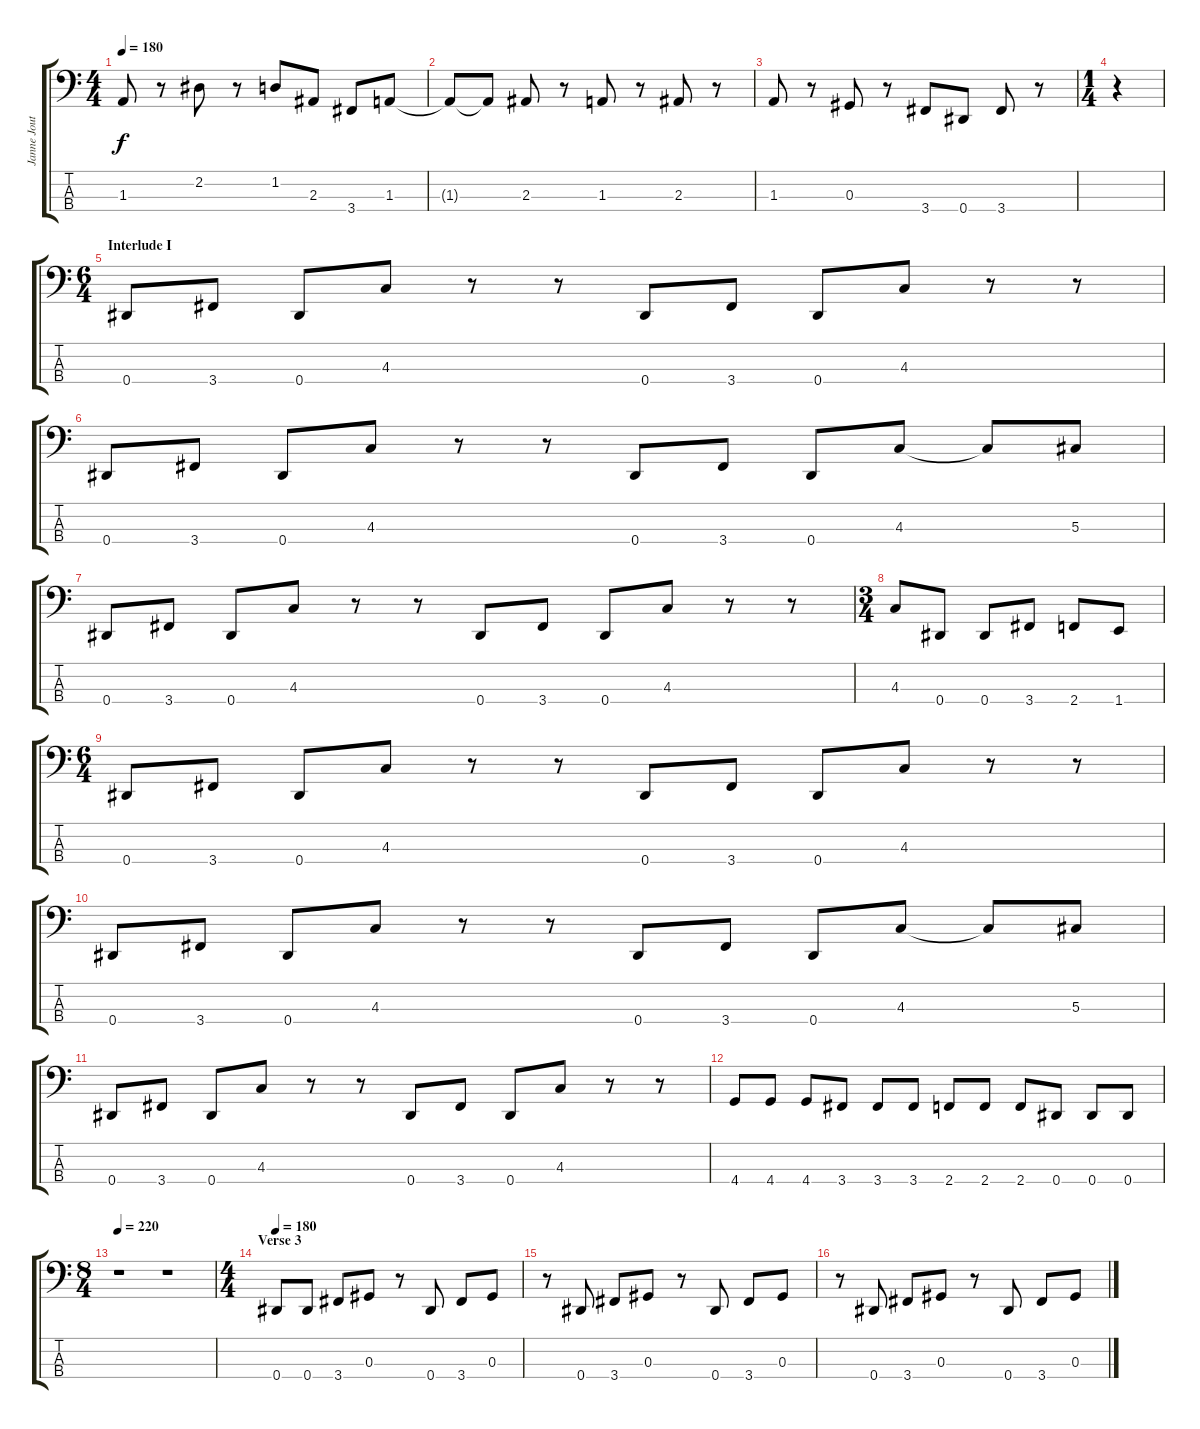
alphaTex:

\track ("Janne Joutsenniemi" "Janne Jout") {instrument electricbasspick}
\staff {score tabs}
\tuning (Gb2 Db2 Ab1 Eb1) {hide}
\ts (4 4)
\tempo 180
\clef f4
\ks c
1.3.8{dy f} r.8 2.2.8 r.8 1.2.8 2.3.8 3.4.8 1.3.8 |
1.3{t}.8 1.3{t}.8 2.3.8 r.8 1.3.8 r.8 2.3.8 r.8 |
1.3.8 r.8 0.3.8 r.8 3.4.8 0.4.8 3.4.8 r.8 |
\ts (1 4)
r.4 |
\ts (6 4)
\section ("" "Interlude I")
0.4.8 3.4.8 0.4.8 4.3.8 r.8 r.8 0.4.8 3.4.8 0.4.8 4.3.8 r.8 r.8 |
0.4.8 3.4.8 0.4.8 4.3.8 r.8 r.8 0.4.8 3.4.8 0.4.8 4.3.8 4.3{t}.8 5.3.8 |
0.4.8 3.4.8 0.4.8 4.3.8 r.8 r.8 0.4.8 3.4.8 0.4.8 4.3.8 r.8 r.8 |
\ts (3 4)
4.3.8 0.4.8 0.4.8 3.4.8 2.4.8 1.4.8 |
\ts (6 4)
0.4.8 3.4.8 0.4.8 4.3.8 r.8 r.8 0.4.8 3.4.8 0.4.8 4.3.8 r.8 r.8 |
0.4.8 3.4.8 0.4.8 4.3.8 r.8 r.8 0.4.8 3.4.8 0.4.8 4.3.8 4.3{t}.8 5.3.8 |
0.4.8 3.4.8 0.4.8 4.3.8 r.8 r.8 0.4.8 3.4.8 0.4.8 4.3.8 r.8 r.8 |
4.4.8 4.4.8 4.4.8 3.4.8 3.4.8 3.4.8 2.4.8 2.4.8 2.4.8 0.4.8 0.4.8 0.4.8 |
\ts (8 4)
\tempo 220
r.1 r.1 |
\ts (4 4)
\section ("" "Verse 3")
\tempo 180
0.4.8 0.4.8 3.4.8 0.3.8 r.8 0.4.8 3.4.8 0.3.8 |
r.8 0.4.8 3.4.8 0.3.8 r.8 0.4.8 3.4.8 0.3.8 |
r.8 0.4.8 3.4.8 0.3.8 r.8 0.4.8 3.4.8 0.3.8
